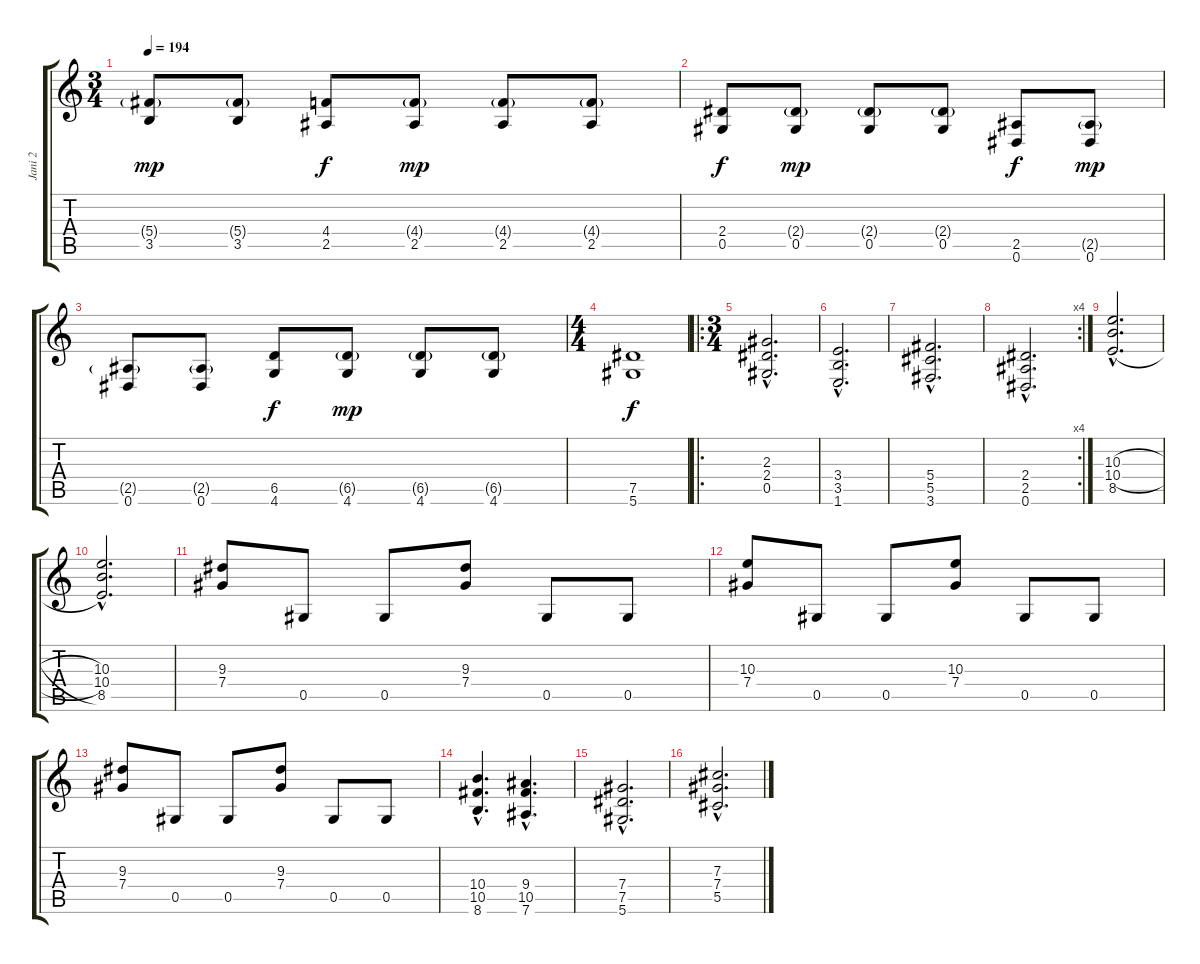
\track ("Jani 2" "Jani 2") {instrument distortionguitar}
\staff {score tabs}
\tuning (Eb4 Bb3 Gb3 Db3 Ab2 Eb2) {hide}
\ts (3 4)
\tempo 194
\clef g2
\ks c
(5.4{g} 3.5).8{dy mp} (5.4{g} 3.5).8 (4.4 2.5).8{dy f} (4.4{g} 2.5).8{dy mp} (4.4{g} 2.5).8 (4.4{g} 2.5).8 |
(2.4 0.5).8{dy f} (2.4{g} 0.5).8{dy mp} (2.4{g} 0.5).8 (2.4{g} 0.5).8 (2.5 0.6).8{dy f} (2.5{g} 0.6).8{dy mp} |
(2.5{g} 0.6).8 (2.5{g} 0.6).8 (6.5 4.6).8{dy f} (6.5{g} 4.6).8{dy mp} (6.5{g} 4.6).8 (6.5{g} 4.6).8 |
\ts (4 4)
(7.5 5.6).1{dy f} |
\ro
\ts (3 4)
(2.3{hac} 2.4{hac} 0.5{hac}).2{d} |
(3.4{hac} 3.5{hac} 1.6{hac}).2{d} |
(5.4{hac} 5.5{hac} 3.6{hac}).2{d} |
\rc 4
(2.4{hac} 2.5{hac} 0.6{hac}).2{d} |
(10.3{h hac} 10.4{h hac} 8.5{h hac}).2{d} |
(10.3{hac} 10.4{hac} 8.5{hac}).2{d} |
(9.3 7.4).8 0.5.8 0.5.8 (9.3 7.4).8 0.5.8 0.5.8 |
(10.3 7.4).8 0.5.8 0.5.8 (10.3 7.4).8 0.5.8 0.5.8 |
(9.3 7.4).8 0.5.8 0.5.8 (9.3 7.4).8 0.5.8 0.5.8 |
(10.4{hac} 10.5{hac} 8.6{hac}).4{d} (9.4{hac} 10.5{hac} 7.6{hac}).4{d} |
(7.4{hac} 7.5{hac} 5.6{hac}).2{d} |
(7.3{hac} 7.4{hac} 5.5{hac}).2{d}
